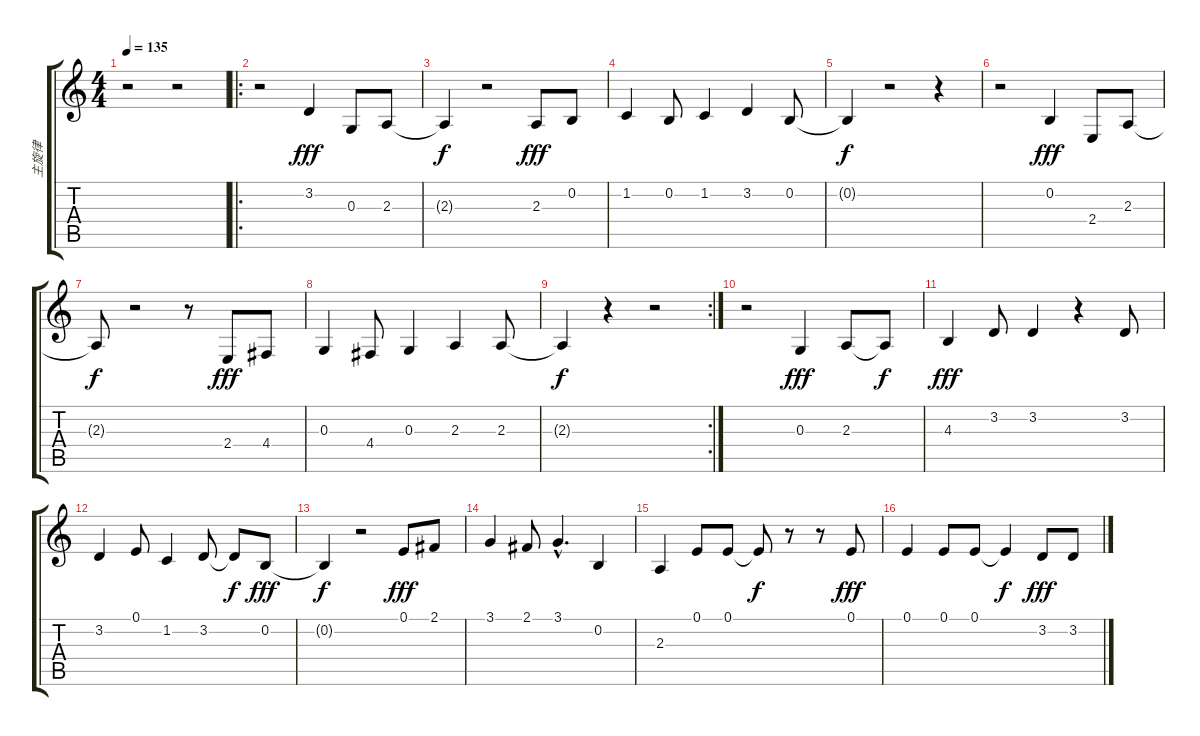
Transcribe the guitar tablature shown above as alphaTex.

\track ("主旋律" "主旋律") {instrument synthvoice}
\staff {score tabs}
\tuning (E4 B3 G3 D3 A2 E2) {hide}
\ts (4 4)
\tempo 135
\clef g2
\ks c
r.2{dy f} r.2 |
\ro
r.2 3.2.4{dy fff} 0.3.8 2.3.8 |
2.3{t}.4{dy f} r.2 2.3.8{dy fff} 0.2.8 |
1.2.4 0.2.8 1.2.4 3.2.4 0.2.8 |
0.2{t}.4{dy f} r.2 r.4 |
r.2 0.2.4{dy fff} 2.4.8 2.3.8 |
2.3{t}.8{dy f} r.2 r.8 2.4.8{dy fff} 4.4.8 |
0.3.4 4.4.8 0.3.4 2.3.4 2.3.8 |
\rc 2
2.3{t}.4{dy f} r.4 r.2 |
r.2 0.3.4{dy fff} 2.3.8 2.3{t}.8{dy f} |
4.3.4{dy fff} 3.2.8 3.2.4 r.4 3.2.8 |
3.2.4 0.1.8 1.2.4 3.2.8 3.2{t}.8{dy f} 0.2.8{dy fff} |
0.2{t}.4{dy f} r.2 0.1.8{dy fff} 2.1.8 |
3.1.4 2.1.8 3.1{hac}.4{d} 0.2.4 |
2.3.4 0.1.8 0.1.8 0.1{t}.8{dy f} r.8 r.8 0.1.8{dy fff} |
0.1.4 0.1.8 0.1.8 0.1{t}.4{dy f} 3.2.8{dy fff} 3.2.8
